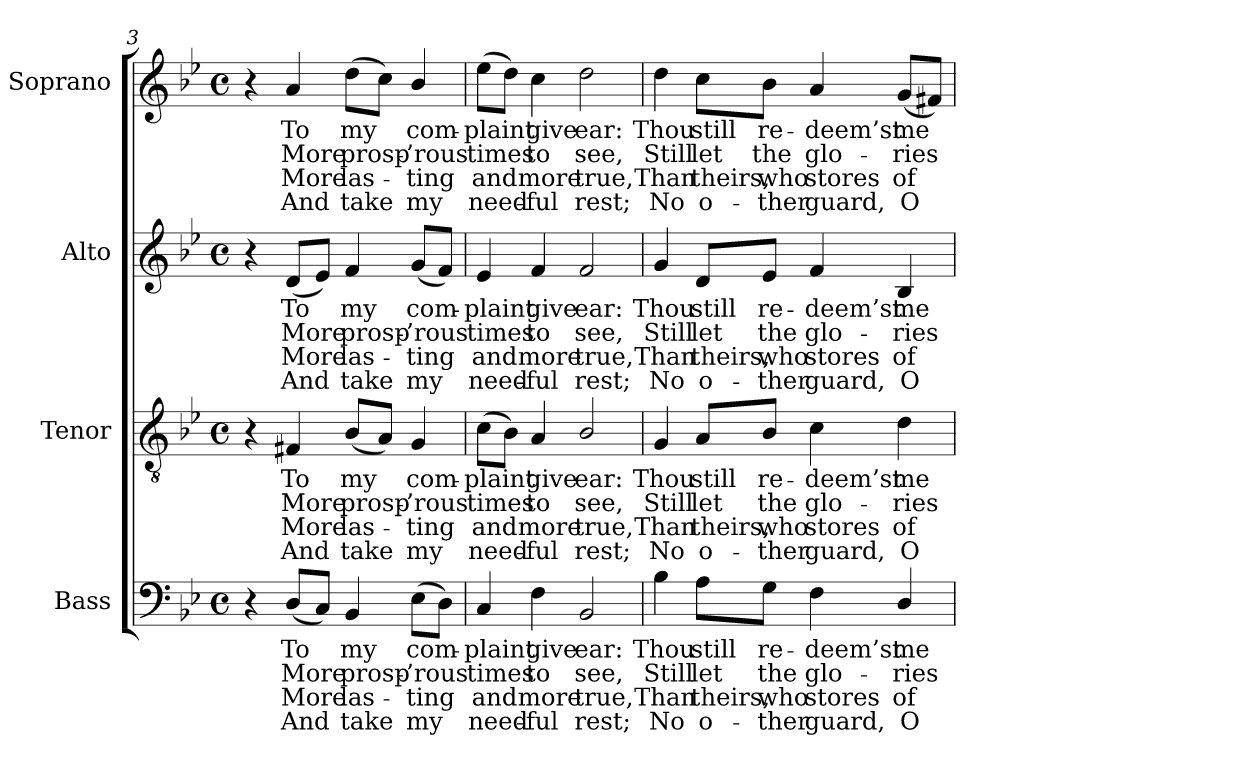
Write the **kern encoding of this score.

**kern	**text	**text	**text	**text	**kern	**text	**text	**text	**text	**kern	**text	**text	**text	**text	**kern	**text	**text	**text	**text
*part4	*part4	*part4	*part4	*part4	*part3	*part3	*part3	*part3	*part3	*part2	*part2	*part2	*part2	*part2	*part1	*part1	*part1	*part1	*part1
*staff4	*staff4	*staff4	*staff4	*staff4	*staff3	*staff3	*staff3	*staff3	*staff3	*staff2	*staff2	*staff2	*staff2	*staff2	*staff1	*staff1	*staff1	*staff1	*staff1
*I"Bass	*	*	*	*	*I"Tenor	*	*	*	*	*I"Alto	*	*	*	*	*I"Soprano	*	*	*	*
*I'B.	*	*	*	*	*I'T.	*	*	*	*	*I'A.	*	*	*	*	*I'S.	*	*	*	*
*clefF4	*	*	*	*	*clefGv2	*	*	*	*	*clefG2	*	*	*	*	*clefG2	*	*	*	*
*	*	*	*	*	*ITrd7c12	*	*	*	*	*	*	*	*	*	*	*	*	*	*
*k[b-e-]	*	*	*	*	*k[b-e-]	*	*	*	*	*k[b-e-]	*	*	*	*	*k[b-e-]	*	*	*	*
*g:	*	*	*	*	*g:	*	*	*	*	*g:	*	*	*	*	*g:	*	*	*	*
*M4/4	*	*	*	*	*M4/4	*	*	*	*	*M4/4	*	*	*	*	*M4/4	*	*	*	*
*met(c)	*	*	*	*	*met(c)	*	*	*	*	*met(c)	*	*	*	*	*met(c)	*	*	*	*
=3	=3	=3	=3	=3	=3	=3	=3	=3	=3	=3	=3	=3	=3	=3	=3	=3	=3	=3	=3
4r	.	.	.	.	4r	.	.	.	.	4r	.	.	.	.	4r	.	.	.	.
!	!LO:LY:b:color=#000000	!LO:LY:b:color=#000000	!LO:LY:b:color=#000000	!LO:LY:b:color=#000000	!	!	!	!	!	!	!	!	!	!	!	!	!	!	!
!	!	!	!	!	!	!LO:LY:b:color=#000000	!LO:LY:b:color=#000000	!LO:LY:b:color=#000000	!LO:LY:b:color=#000000	!	!	!	!	!	!	!	!	!	!
!	!	!	!	!	!	!	!	!	!	!	!LO:LY:b:color=#000000	!LO:LY:b:color=#000000	!LO:LY:b:color=#000000	!LO:LY:b:color=#000000	!	!	!	!	!
!	!	!	!	!	!	!	!	!	!	!	!	!	!	!	!	!LO:LY:b:color=#000000	!LO:LY:b:color=#000000	!LO:LY:b:color=#000000	!LO:LY:b:color=#000000
(8Di/L	To	More	More	And	4FF#Xi/	To	More	More	And	(8di/L	To	More	More	And	4ai/	To	More	More	And
8Ci/J)	.	.	.	.	.	.	.	.	.	8e-i/J)	.	.	.	.	.	.	.	.	.
!	!LO:LY:b:color=#000000	!LO:LY:b:color=#000000	!LO:LY:b:color=#000000	!LO:LY:b:color=#000000	!	!	!	!	!	!	!	!	!	!	!	!	!	!	!
!	!	!	!	!	!	!LO:LY:b:color=#000000	!LO:LY:b:color=#000000	!LO:LY:b:color=#000000	!LO:LY:b:color=#000000	!	!	!	!	!	!	!	!	!	!
!	!	!	!	!	!	!	!	!	!	!	!LO:LY:b:color=#000000	!LO:LY:b:color=#000000	!LO:LY:b:color=#000000	!LO:LY:b:color=#000000	!	!	!	!	!
!	!	!	!	!	!	!	!	!	!	!	!	!	!	!	!	!LO:LY:b:color=#000000	!LO:LY:b:color=#000000	!LO:LY:b:color=#000000	!LO:LY:b:color=#000000
4BB-i/	my	prosp-	las-	-take	(8BB-i/L	my	prosp-	las-	-take	4fi/	my	prosp-	las-	-take	(8ddi\L	my	prosp-	las-	-take
.	.	.	.	.	8AAi/J)	.	.	.	.	.	.	.	.	.	8cci\J)	.	.	.	.
!	!LO:LY:b:color=#000000	!LO:LY:b:color=#000000	!LO:LY:b:color=#000000	!LO:LY:b:color=#000000	!	!	!	!	!	!	!	!	!	!	!	!	!	!	!
!	!	!	!	!	!	!LO:LY:b:color=#000000	!LO:LY:b:color=#000000	!LO:LY:b:color=#000000	!LO:LY:b:color=#000000	!	!	!	!	!	!	!	!	!	!
!	!	!	!	!	!	!	!	!	!	!	!LO:LY:b:color=#000000	!LO:LY:b:color=#000000	!LO:LY:b:color=#000000	!LO:LY:b:color=#000000	!	!	!	!	!
!	!	!	!	!	!	!	!	!	!	!	!	!	!	!	!	!LO:LY:b:color=#000000	!LO:LY:b:color=#000000	!LO:LY:b:color=#000000	!LO:LY:b:color=#000000
(8E-i\L	com-	-’rous	ting	my	4GGi/	com-	-’rous	ting	my	(8gi/L	com-	-’rous	ting	my	4b-i/	com-	-’rous	ting	my
8Di\J)	.	.	.	.	.	.	.	.	.	8fi/J)	.	.	.	.	.	.	.	.	.
=4	=4	=4	=4	=4	=4	=4	=4	=4	=4	=4	=4	=4	=4	=4	=4	=4	=4	=4	=4
!	!LO:LY:b:color=#000000	!LO:LY:b:color=#000000	!LO:LY:b:color=#000000	!LO:LY:b:color=#000000	!	!	!	!	!	!	!	!	!	!	!	!	!	!	!
!	!	!	!	!	!	!LO:LY:b:color=#000000	!LO:LY:b:color=#000000	!LO:LY:b:color=#000000	!LO:LY:b:color=#000000	!	!	!	!	!	!	!	!	!	!
!	!	!	!	!	!	!	!	!	!	!	!LO:LY:b:color=#000000	!LO:LY:b:color=#000000	!LO:LY:b:color=#000000	!LO:LY:b:color=#000000	!	!	!	!	!
!	!	!	!	!	!	!	!	!	!	!	!	!	!	!	!	!LO:LY:b:color=#000000	!LO:LY:b:color=#000000	!LO:LY:b:color=#000000	!LO:LY:b:color=#000000
4Ci/	-plaint	times	and	need-	(8Ci\L	-plaint	times	and	need-	4e-i/	-plaint	times	and	need-	(8ee-i\L	-plaint	times	and	need-
.	.	.	.	.	8BB-i\J)	.	.	.	.	.	.	.	.	.	8ddi\J)	.	.	.	.
!	!LO:LY:b:color=#000000	!LO:LY:b:color=#000000	!LO:LY:b:color=#000000	!LO:LY:b:color=#000000	!	!	!	!	!	!	!	!	!	!	!	!	!	!	!
!	!	!	!	!	!	!LO:LY:b:color=#000000	!LO:LY:b:color=#000000	!LO:LY:b:color=#000000	!LO:LY:b:color=#000000	!	!	!	!	!	!	!	!	!	!
!	!	!	!	!	!	!	!	!	!	!	!LO:LY:b:color=#000000	!LO:LY:b:color=#000000	!LO:LY:b:color=#000000	!LO:LY:b:color=#000000	!	!	!	!	!
!	!	!	!	!	!	!	!	!	!	!	!	!	!	!	!	!LO:LY:b:color=#000000	!LO:LY:b:color=#000000	!LO:LY:b:color=#000000	!LO:LY:b:color=#000000
4Fi\	give	to	-more	ful	4AAi/	give	to	-more	ful	4fi/	give	to	-more	ful	4cci\	give	to	-more	ful
!	!LO:LY:b:color=#000000	!LO:LY:b:color=#000000	!LO:LY:b:color=#000000	!LO:LY:b:color=#000000	!	!	!	!	!	!	!	!	!	!	!	!	!	!	!
!	!	!	!	!	!	!LO:LY:b:color=#000000	!LO:LY:b:color=#000000	!LO:LY:b:color=#000000	!LO:LY:b:color=#000000	!	!	!	!	!	!	!	!	!	!
!	!	!	!	!	!	!	!	!	!	!	!LO:LY:b:color=#000000	!LO:LY:b:color=#000000	!LO:LY:b:color=#000000	!LO:LY:b:color=#000000	!	!	!	!	!
!	!	!	!	!	!	!	!	!	!	!	!	!	!	!	!	!LO:LY:b:color=#000000	!LO:LY:b:color=#000000	!LO:LY:b:color=#000000	!LO:LY:b:color=#000000
2BB-i/	ear:	see,	true,	rest;	2BB-i/	ear:	see,	true,	rest;	2fi/	ear:	see,	true,	rest;	2ddi\	ear:	see,	true,	rest;
!!LO:LB:g=z
=5	=5	=5	=5	=5	=5	=5	=5	=5	=5	=5	=5	=5	=5	=5	=5	=5	=5	=5	=5
!	!LO:LY:b:color=#000000	!LO:LY:b:color=#000000	!LO:LY:b:color=#000000	!LO:LY:b:color=#000000	!	!	!	!	!	!	!	!	!	!	!	!	!	!	!
!	!	!	!	!	!	!LO:LY:b:color=#000000	!LO:LY:b:color=#000000	!LO:LY:b:color=#000000	!LO:LY:b:color=#000000	!	!	!	!	!	!	!	!	!	!
!	!	!	!	!	!	!	!	!	!	!	!LO:LY:b:color=#000000	!LO:LY:b:color=#000000	!LO:LY:b:color=#000000	!LO:LY:b:color=#000000	!	!	!	!	!
!	!	!	!	!	!	!	!	!	!	!	!	!	!	!	!	!LO:LY:b:color=#000000	!LO:LY:b:color=#000000	!LO:LY:b:color=#000000	!LO:LY:b:color=#000000
4B-i\	Thou	Still	Than	No	4GGi/	Thou	Still	Than	No	4gi/	Thou	Still	Than	No	4ddi\	Thou	Still	Than	No
!	!LO:LY:b:color=#000000	!LO:LY:b:color=#000000	!LO:LY:b:color=#000000	!LO:LY:b:color=#000000	!	!	!	!	!	!	!	!	!	!	!	!	!	!	!
!	!	!	!	!	!	!LO:LY:b:color=#000000	!LO:LY:b:color=#000000	!LO:LY:b:color=#000000	!LO:LY:b:color=#000000	!	!	!	!	!	!	!	!	!	!
!	!	!	!	!	!	!	!	!	!	!	!LO:LY:b:color=#000000	!LO:LY:b:color=#000000	!LO:LY:b:color=#000000	!LO:LY:b:color=#000000	!	!	!	!	!
!	!	!	!	!	!	!	!	!	!	!	!	!	!	!	!	!LO:LY:b:color=#000000	!LO:LY:b:color=#000000	!LO:LY:b:color=#000000	!LO:LY:b:color=#000000
8Ai\L	still	let	theirs,	o-	8AAi/L	still	let	theirs,	o-	8di/L	still	let	theirs,	o-	8cci\L	still	let	theirs,	o-
!	!LO:LY:b:color=#000000	!LO:LY:b:color=#000000	!LO:LY:b:color=#000000	!LO:LY:b:color=#000000	!	!	!	!	!	!	!	!	!	!	!	!	!	!	!
!	!	!	!	!	!	!LO:LY:b:color=#000000	!LO:LY:b:color=#000000	!LO:LY:b:color=#000000	!LO:LY:b:color=#000000	!	!	!	!	!	!	!	!	!	!
!	!	!	!	!	!	!	!	!	!	!	!LO:LY:b:color=#000000	!LO:LY:b:color=#000000	!LO:LY:b:color=#000000	!LO:LY:b:color=#000000	!	!	!	!	!
!	!	!	!	!	!	!	!	!	!	!	!	!	!	!	!	!LO:LY:b:color=#000000	!LO:LY:b:color=#000000	!LO:LY:b:color=#000000	!LO:LY:b:color=#000000
8Gi\J	re-	the	-who	ther	8BB-i/J	re-	the	-who	ther	8e-i/J	re-	the	-who	ther	8b-i\J	re-	the	-who	ther
!	!LO:LY:b:color=#000000	!LO:LY:b:color=#000000	!LO:LY:b:color=#000000	!LO:LY:b:color=#000000	!	!	!	!	!	!	!	!	!	!	!	!	!	!	!
!	!	!	!	!	!	!LO:LY:b:color=#000000	!LO:LY:b:color=#000000	!LO:LY:b:color=#000000	!LO:LY:b:color=#000000	!	!	!	!	!	!	!	!	!	!
!	!	!	!	!	!	!	!	!	!	!	!LO:LY:b:color=#000000	!LO:LY:b:color=#000000	!LO:LY:b:color=#000000	!LO:LY:b:color=#000000	!	!	!	!	!
!	!	!	!	!	!	!	!	!	!	!	!	!	!	!	!	!LO:LY:b:color=#000000	!LO:LY:b:color=#000000	!LO:LY:b:color=#000000	!LO:LY:b:color=#000000
4Fi\	-deem’st	glo-	stores	guard,	4Ci\	-deem’st	glo-	stores	guard,	4fi/	-deem’st	glo-	stores	guard,	4ai/	-deem’st	glo-	stores	guard,
!	!LO:LY:b:color=#000000	!LO:LY:b:color=#000000	!LO:LY:b:color=#000000	!LO:LY:b:color=#000000	!	!	!	!	!	!	!	!	!	!	!	!	!	!	!
!	!	!	!	!	!	!LO:LY:b:color=#000000	!LO:LY:b:color=#000000	!LO:LY:b:color=#000000	!LO:LY:b:color=#000000	!	!	!	!	!	!	!	!	!	!
!	!	!	!	!	!	!	!	!	!	!	!LO:LY:b:color=#000000	!LO:LY:b:color=#000000	!LO:LY:b:color=#000000	!LO:LY:b:color=#000000	!	!	!	!	!
!	!	!	!	!	!	!	!	!	!	!	!	!	!	!	!	!LO:LY:b:color=#000000	!LO:LY:b:color=#000000	!LO:LY:b:color=#000000	!LO:LY:b:color=#000000
4Di/	me	-ries	of	O	4Di\	me	-ries	of	O	4B-i/	me	-ries	of	O	(8gi/L	me	-ries	of	O
.	.	.	.	.	.	.	.	.	.	.	.	.	.	.	8f#Xi/J)	.	.	.	.
=	=	=	=	=	=	=	=	=	=	=	=	=	=	=	=	=	=	=	=
*-	*-	*-	*-	*-	*-	*-	*-	*-	*-	*-	*-	*-	*-	*-	*-	*-	*-	*-	*-
